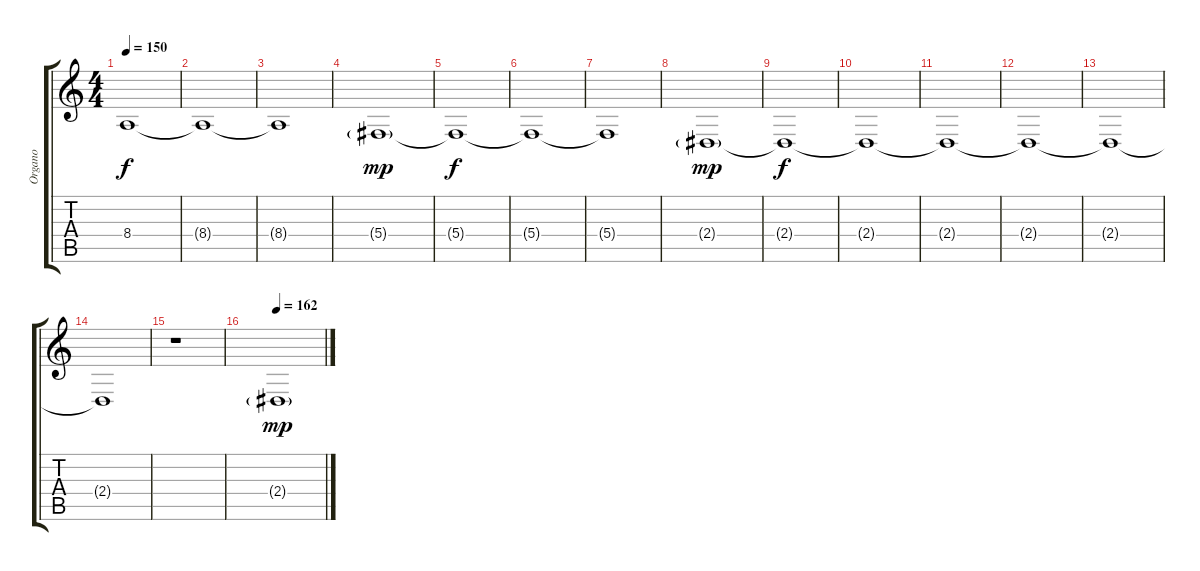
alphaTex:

\track ("Organo" "Organo") {instrument percussiveorgan}
\staff {score tabs}
\tuning (Eb4 Bb3 Gb3 Db3 Ab2 Eb2) {hide}
\ts (4 4)
\tempo 150
\clef g2
\ks c
8.4{t}.1{dy f} |
8.4{t}.1 |
8.4{t}.1 |
5.4{g}.1{dy mp} |
5.4{t}.1{dy f} |
5.4{t}.1 |
5.4{t}.1 |
2.4{g}.1{dy mp} |
2.4{t}.1{dy f} |
2.4{t}.1 |
2.4{t}.1 |
2.4{t}.1 |
2.4{t}.1 |
2.4{t}.1 |
r.1 |
\tempo 162
2.4{g}.1{dy mp}
